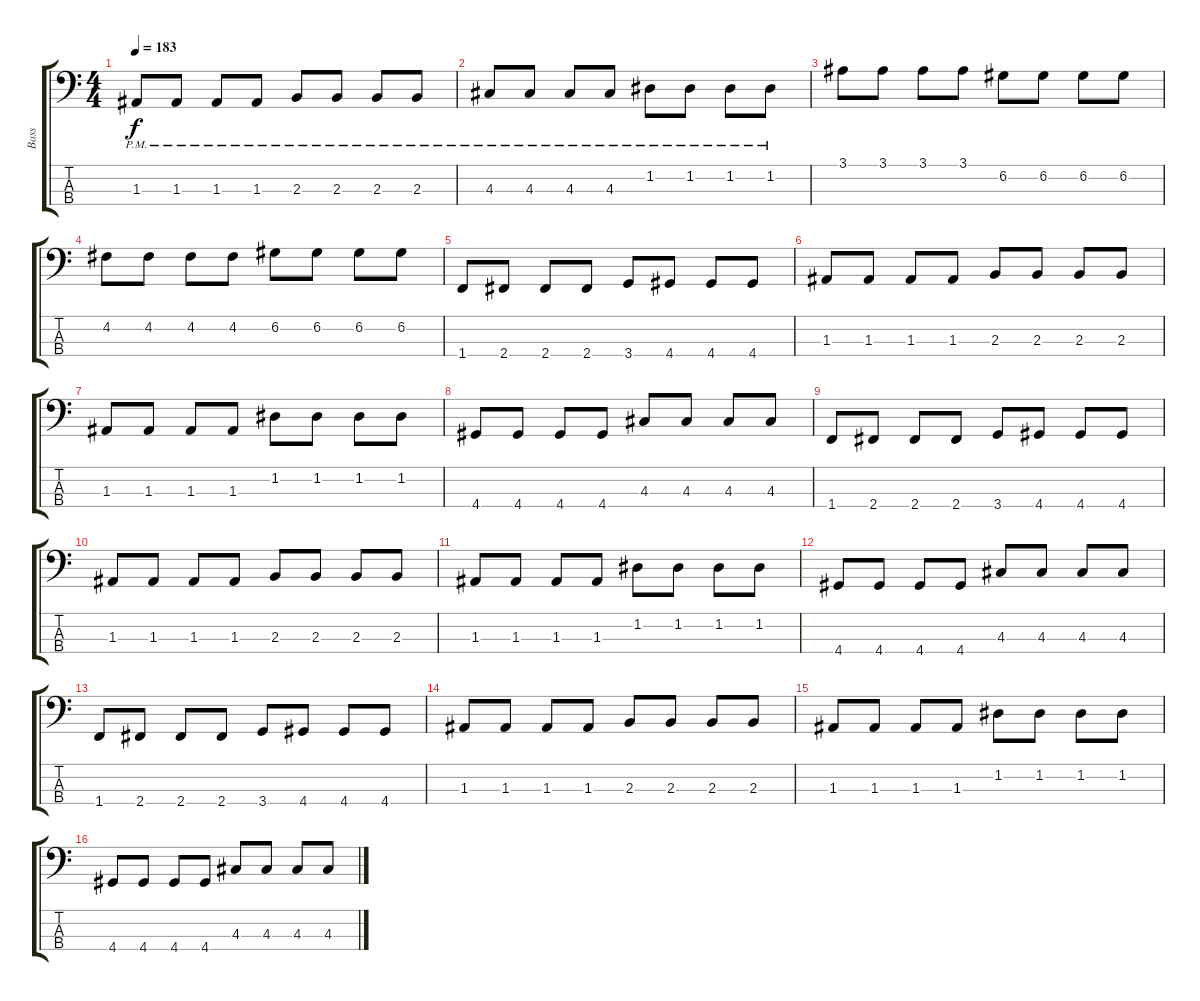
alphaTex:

\track ("Bass" "Bass") {instrument electricbassfinger}
\staff {score tabs}
\tuning (G2 D2 A1 E1) {hide}
\ts (4 4)
\tempo 183
\clef f4
\ks c
1.3{pm}.8{dy f} 1.3{pm}.8 1.3{pm}.8 1.3{pm}.8 2.3{pm}.8 2.3{pm}.8 2.3{pm}.8 2.3{pm}.8 |
4.3{pm}.8 4.3{pm}.8 4.3{pm}.8 4.3{pm}.8 1.2{pm}.8 1.2{pm}.8 1.2{pm}.8 1.2{pm}.8 |
3.1.8 3.1.8 3.1.8 3.1.8 6.2.8 6.2.8 6.2.8 6.2.8 |
4.2.8 4.2.8 4.2.8 4.2.8 6.2.8 6.2.8 6.2.8 6.2.8 |
1.4.8 2.4.8 2.4.8 2.4.8 3.4.8 4.4.8 4.4.8 4.4.8 |
1.3.8 1.3.8 1.3.8 1.3.8 2.3.8 2.3.8 2.3.8 2.3.8 |
1.3.8 1.3.8 1.3.8 1.3.8 1.2.8 1.2.8 1.2.8 1.2.8 |
4.4.8 4.4.8 4.4.8 4.4.8 4.3.8 4.3.8 4.3.8 4.3.8 |
1.4.8 2.4.8 2.4.8 2.4.8 3.4.8 4.4.8 4.4.8 4.4.8 |
1.3.8 1.3.8 1.3.8 1.3.8 2.3.8 2.3.8 2.3.8 2.3.8 |
1.3.8 1.3.8 1.3.8 1.3.8 1.2.8 1.2.8 1.2.8 1.2.8 |
4.4.8 4.4.8 4.4.8 4.4.8 4.3.8 4.3.8 4.3.8 4.3.8 |
1.4.8 2.4.8 2.4.8 2.4.8 3.4.8 4.4.8 4.4.8 4.4.8 |
1.3.8 1.3.8 1.3.8 1.3.8 2.3.8 2.3.8 2.3.8 2.3.8 |
1.3.8 1.3.8 1.3.8 1.3.8 1.2.8 1.2.8 1.2.8 1.2.8 |
4.4.8 4.4.8 4.4.8 4.4.8 4.3.8 4.3.8 4.3.8 4.3.8
